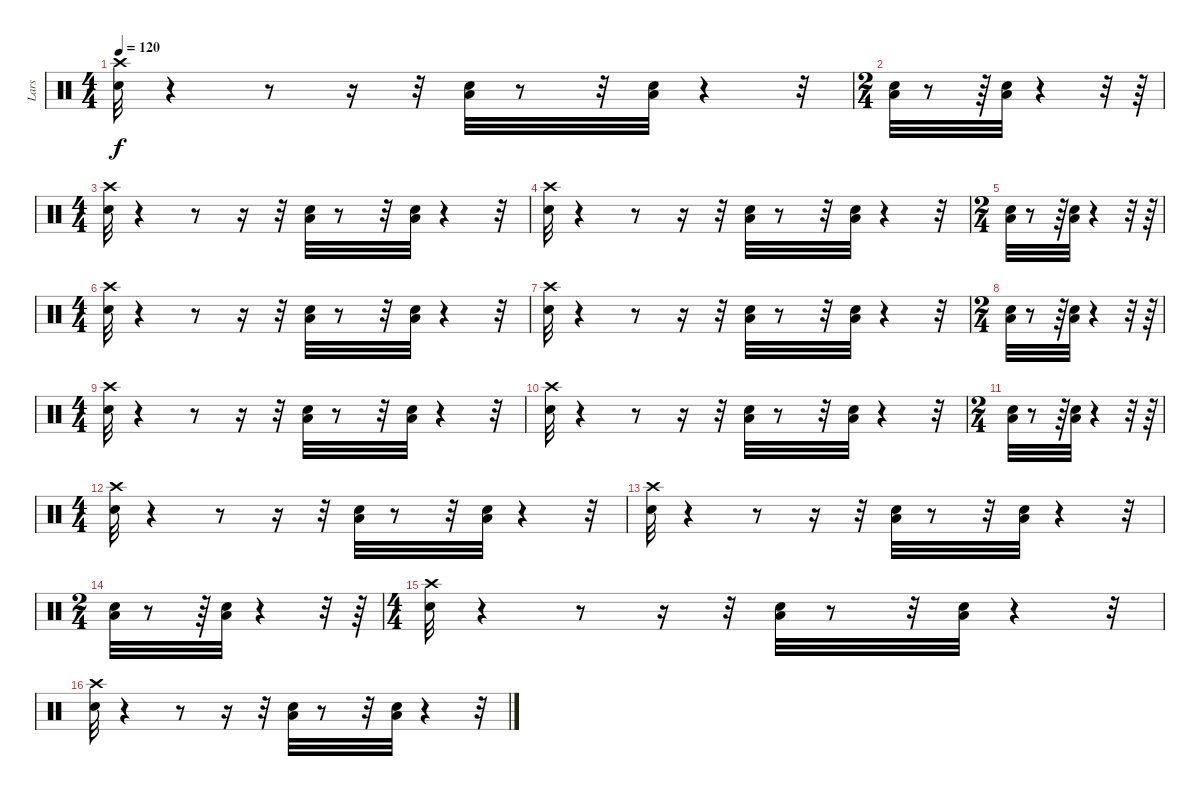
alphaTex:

\track ("Lars" "Lars") {instrument percussion}
\staff {score}
\articulation defaults
\ts (4 4)
\tempo 120
\clef neutral
\ks c
("Snare (hit) 2" "Crash high (hit)").32{dy f} r.4 r.8 r.16 r.32 ("Snare (hit) 2" "Low Floor Tom (hit)").32 r.8 r.32 ("Snare (hit) 2" "Low Floor Tom (hit)").32 r.4 r.32 |
\ts (2 4)
("Snare (hit) 2" "Low Floor Tom (hit)").32 r.8 r.64 ("Snare (hit) 2" "Low Floor Tom (hit)").32 r.4 r.32 r.64 |
\ts (4 4)
("Snare (hit) 2" "Crash high (hit)").32 r.4 r.8 r.16 r.32 ("Snare (hit) 2" "Low Floor Tom (hit)").32 r.8 r.32 ("Snare (hit) 2" "Low Floor Tom (hit)").32 r.4 r.32 |
("Snare (hit) 2" "Crash high (hit)").32 r.4 r.8 r.16 r.32 ("Snare (hit) 2" "Low Floor Tom (hit)").32 r.8 r.32 ("Snare (hit) 2" "Low Floor Tom (hit)").32 r.4 r.32 |
\ts (2 4)
("Snare (hit) 2" "Low Floor Tom (hit)").32 r.8 r.64 ("Snare (hit) 2" "Low Floor Tom (hit)").32 r.4 r.32 r.64 |
\ts (4 4)
("Snare (hit) 2" "Crash high (hit)").32 r.4 r.8 r.16 r.32 ("Snare (hit) 2" "Low Floor Tom (hit)").32 r.8 r.32 ("Snare (hit) 2" "Low Floor Tom (hit)").32 r.4 r.32 |
("Snare (hit) 2" "Crash high (hit)").32 r.4 r.8 r.16 r.32 ("Snare (hit) 2" "Low Floor Tom (hit)").32 r.8 r.32 ("Snare (hit) 2" "Low Floor Tom (hit)").32 r.4 r.32 |
\ts (2 4)
("Snare (hit) 2" "Low Floor Tom (hit)").32 r.8 r.64 ("Snare (hit) 2" "Low Floor Tom (hit)").32 r.4 r.32 r.64 |
\ts (4 4)
("Snare (hit) 2" "Crash high (hit)").32 r.4 r.8 r.16 r.32 ("Snare (hit) 2" "Low Floor Tom (hit)").32 r.8 r.32 ("Snare (hit) 2" "Low Floor Tom (hit)").32 r.4 r.32 |
("Snare (hit) 2" "Crash high (hit)").32 r.4 r.8 r.16 r.32 ("Snare (hit) 2" "Low Floor Tom (hit)").32 r.8 r.32 ("Snare (hit) 2" "Low Floor Tom (hit)").32 r.4 r.32 |
\ts (2 4)
("Snare (hit) 2" "Low Floor Tom (hit)").32 r.8 r.64 ("Snare (hit) 2" "Low Floor Tom (hit)").32 r.4 r.32 r.64 |
\ts (4 4)
("Snare (hit) 2" "Crash high (hit)").32 r.4 r.8 r.16 r.32 ("Snare (hit) 2" "Low Floor Tom (hit)").32 r.8 r.32 ("Snare (hit) 2" "Low Floor Tom (hit)").32 r.4 r.32 |
("Snare (hit) 2" "Crash high (hit)").32 r.4 r.8 r.16 r.32 ("Snare (hit) 2" "Low Floor Tom (hit)").32 r.8 r.32 ("Snare (hit) 2" "Low Floor Tom (hit)").32 r.4 r.32 |
\ts (2 4)
("Snare (hit) 2" "Low Floor Tom (hit)").32 r.8 r.64 ("Snare (hit) 2" "Low Floor Tom (hit)").32 r.4 r.32 r.64 |
\ts (4 4)
("Snare (hit) 2" "Crash high (hit)").32 r.4 r.8 r.16 r.32 ("Snare (hit) 2" "Low Floor Tom (hit)").32 r.8 r.32 ("Snare (hit) 2" "Low Floor Tom (hit)").32 r.4 r.32 |
("Snare (hit) 2" "Crash high (hit)").32 r.4 r.8 r.16 r.32 ("Snare (hit) 2" "Low Floor Tom (hit)").32 r.8 r.32 ("Snare (hit) 2" "Low Floor Tom (hit)").32 r.4 r.32
